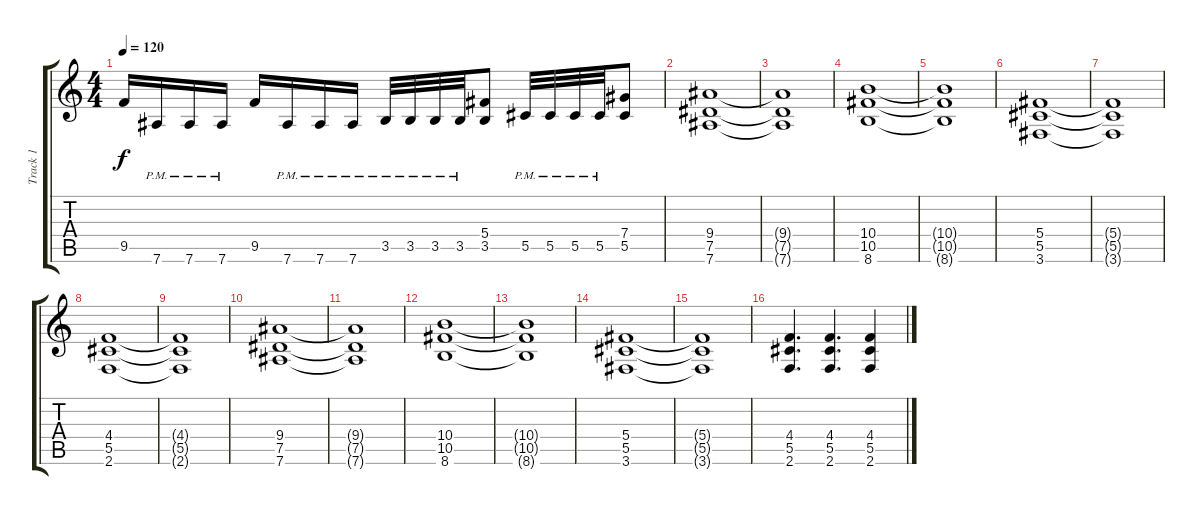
\track ("Track 1" "Track 1") {instrument distortionguitar}
\staff {score tabs}
\tuning (Eb4 Bb3 Gb3 Db3 Ab2 Eb2) {hide}
\ts (4 4)
\tempo 120
\clef g2
\ks c
9.5.16{dy f} 7.6{pm}.16 7.6{pm}.16 7.6{pm}.16 9.5.16 7.6{pm}.16 7.6{pm}.16 7.6{pm}.16 3.5{pm}.32 3.5{pm}.32 3.5{pm}.32 3.5{pm}.32 (5.4 3.5).8 5.5{pm}.32 5.5{pm}.32 5.5{pm}.32 5.5{pm}.32 (7.4 5.5).8 |
(9.4 7.5 7.6).1 |
(9.4{t} 7.5{t} 7.6{t}).1 |
(10.4 10.5 8.6).1 |
(10.4{t} 10.5{t} 8.6{t}).1 |
(5.4 5.5 3.6).1 |
(5.4{t} 5.5{t} 3.6{t}).1 |
(4.4 5.5 2.6).1 |
(4.4{t} 5.5{t} 2.6{t}).1 |
(9.4 7.5 7.6).1 |
(9.4{t} 7.5{t} 7.6{t}).1 |
(10.4 10.5 8.6).1 |
(10.4{t} 10.5{t} 8.6{t}).1 |
(5.4 5.5 3.6).1 |
(5.4{t} 5.5{t} 3.6{t}).1 |
(4.4 5.5 2.6).4{d} (4.4 5.5 2.6).4{d} (4.4 5.5 2.6).4
